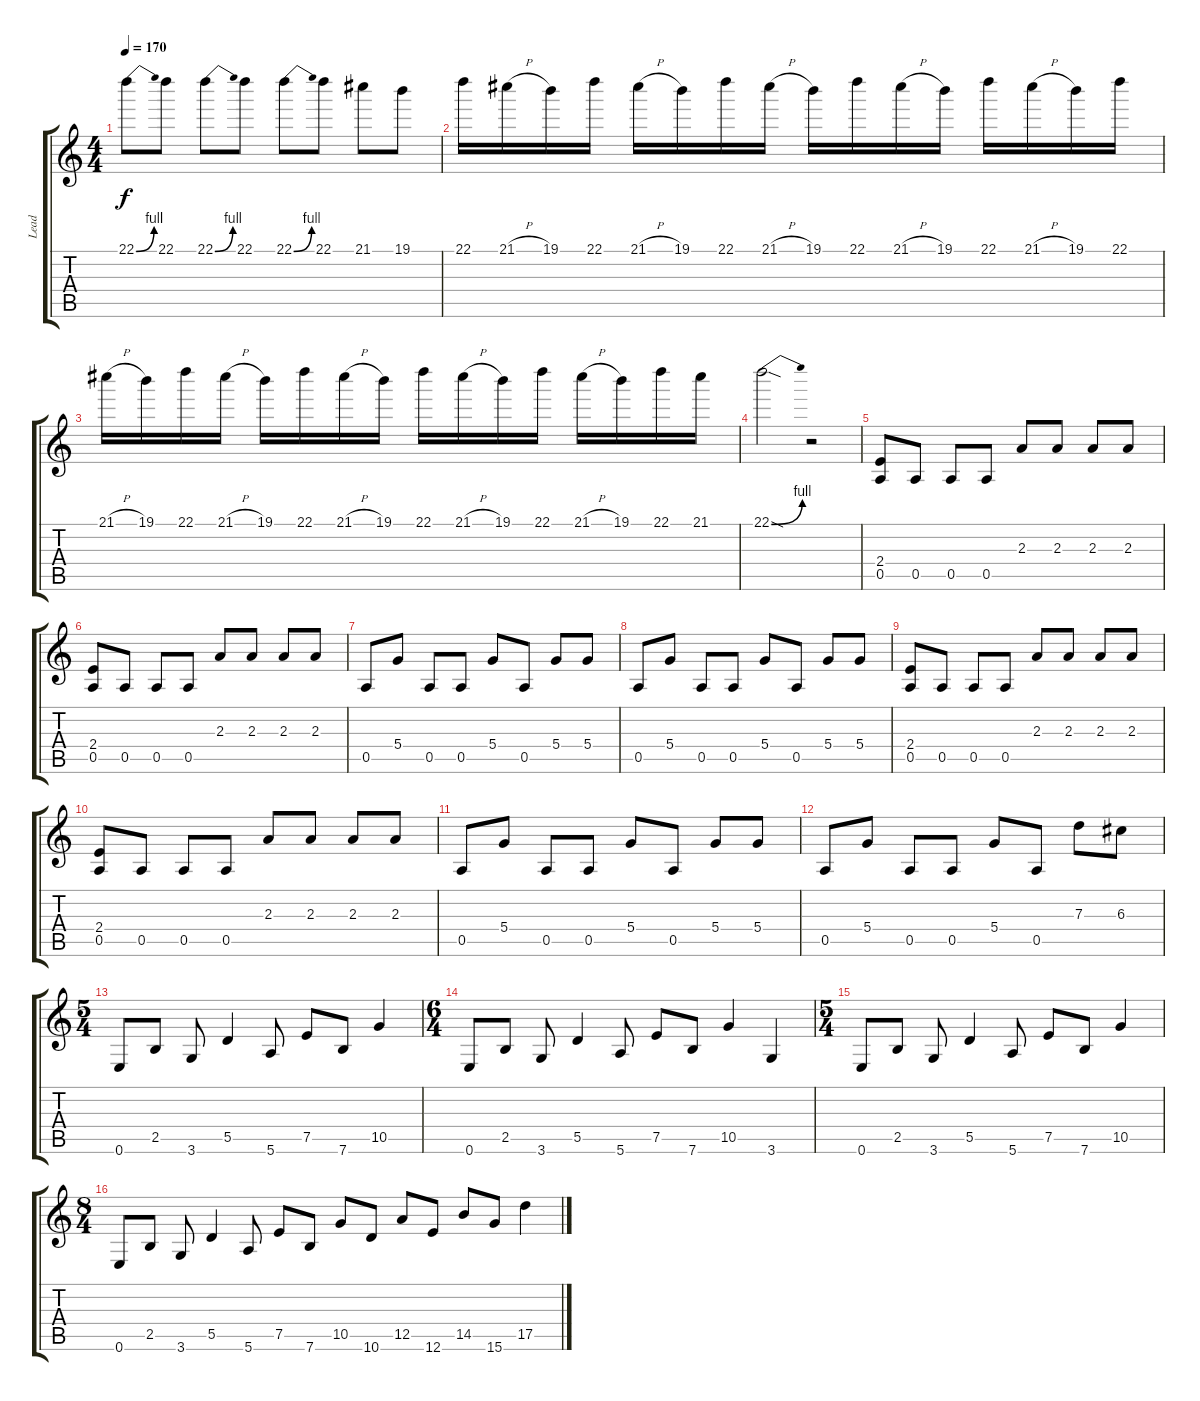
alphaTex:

\track ("Lead" "Lead") {instrument distortionguitar}
\staff {score tabs}
\tuning (E4 B3 G3 D3 A2 E2) {hide}
\ts (4 4)
\tempo 170
\clef g2
\ks c
22.1{be (bend 0 0 60 4)}.8{dy f} 22.1.8 22.1{be (bend 0 0 60 4)}.8 22.1.8 22.1{be (bend 0 0 60 4)}.8 22.1.8 21.1.8 19.1.8 |
22.1.16 21.1{h}.16 19.1.16 22.1.16 21.1{h}.16 19.1.16 22.1.16 21.1{h}.16 19.1.16 22.1.16 21.1{h}.16 19.1.16 22.1.16 21.1{h}.16 19.1.16 22.1.16 |
21.1{h}.16 19.1.16 22.1.16 21.1{h}.16 19.1.16 22.1.16 21.1{h}.16 19.1.16 22.1.16 21.1{h}.16 19.1.16 22.1.16 21.1{h}.16 19.1.16 22.1.16 21.1.16 |
22.1{be (bend 0 0 60 4) sod}.2 r.2 |
(2.4 0.5).8 0.5.8 0.5.8 0.5.8 2.3.8 2.3.8 2.3.8 2.3.8 |
(2.4 0.5).8 0.5.8 0.5.8 0.5.8 2.3.8 2.3.8 2.3.8 2.3.8 |
0.5.8 5.4.8 0.5.8 0.5.8 5.4.8 0.5.8 5.4.8 5.4.8 |
0.5.8 5.4.8 0.5.8 0.5.8 5.4.8 0.5.8 5.4.8 5.4.8 |
(2.4 0.5).8 0.5.8 0.5.8 0.5.8 2.3.8 2.3.8 2.3.8 2.3.8 |
(2.4 0.5).8 0.5.8 0.5.8 0.5.8 2.3.8 2.3.8 2.3.8 2.3.8 |
0.5.8 5.4.8 0.5.8 0.5.8 5.4.8 0.5.8 5.4.8 5.4.8 |
0.5.8 5.4.8 0.5.8 0.5.8 5.4.8 0.5.8 7.3.8 6.3.8 |
\ts (5 4)
0.6.8 2.5.8 3.6.8 5.5.4 5.6.8 7.5.8 7.6.8 10.5.4 |
\ts (6 4)
0.6.8 2.5.8 3.6.8 5.5.4 5.6.8 7.5.8 7.6.8 10.5.4 3.6.4 |
\ts (5 4)
0.6.8 2.5.8 3.6.8 5.5.4 5.6.8 7.5.8 7.6.8 10.5.4 |
\ts (8 4)
0.6.8 2.5.8 3.6.8 5.5.4 5.6.8 7.5.8 7.6.8 10.5.8 10.6.8 12.5.8 12.6.8 14.5.8 15.6.8 17.5.4
